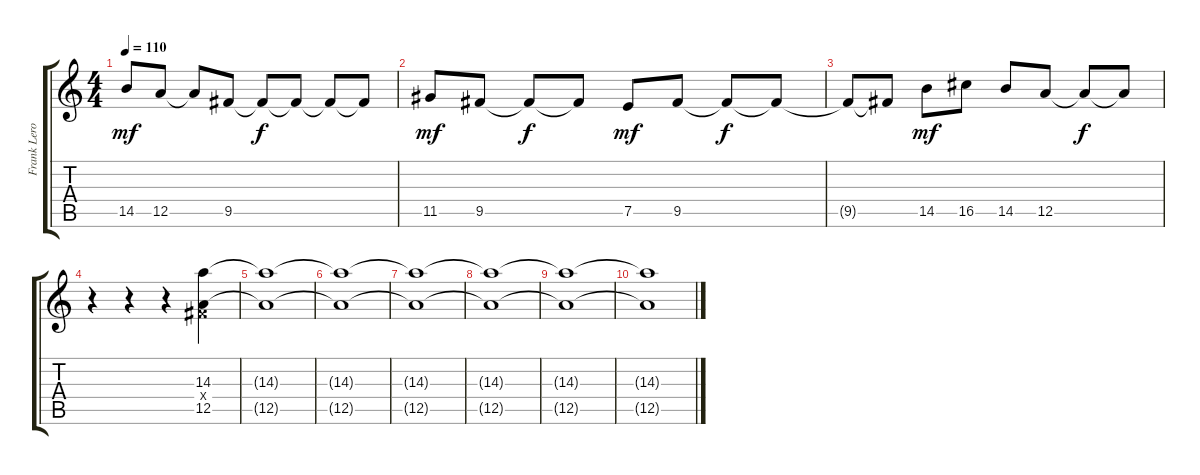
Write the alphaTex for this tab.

\track ("Frank Lero " "Frank Lero") {instrument electricguitarjazz}
\staff {score tabs}
\tuning (E4 B3 G3 D3 A2 E2) {hide}
\ts (4 4)
\tempo 110
\clef g2
\ks c
14.5.8{dy mf} 12.5.8 12.5{t}.8 9.5.8 9.5{t}.8{dy f} 9.5{t}.8 9.5{t}.8 9.5{t}.8 |
11.5.8{dy mf} 9.5.8 9.5{t}.8{dy f} 9.5{t}.8 7.5.8{dy mf} 9.5.8 9.5{t}.8{dy f} 9.5{t}.8 |
9.5{t}.8 9.5{t}.8 14.5.8{dy mf} 16.5.8 14.5.8 12.5.8 12.5{t}.8{dy f} 12.5{t}.8 |
r.4 r.4 r.4 (14.3 4.4{x} 12.5).4{volume 12 instrument electricguitarjazz} |
(14.3{t} 12.5{t}).1 |
(14.3{t} 12.5{t}).1 |
(14.3{t} 12.5{t}).1 |
(14.3{t} 12.5{t}).1 |
(14.3{t} 12.5{t}).1 |
(14.3{t} 12.5{t}).1
